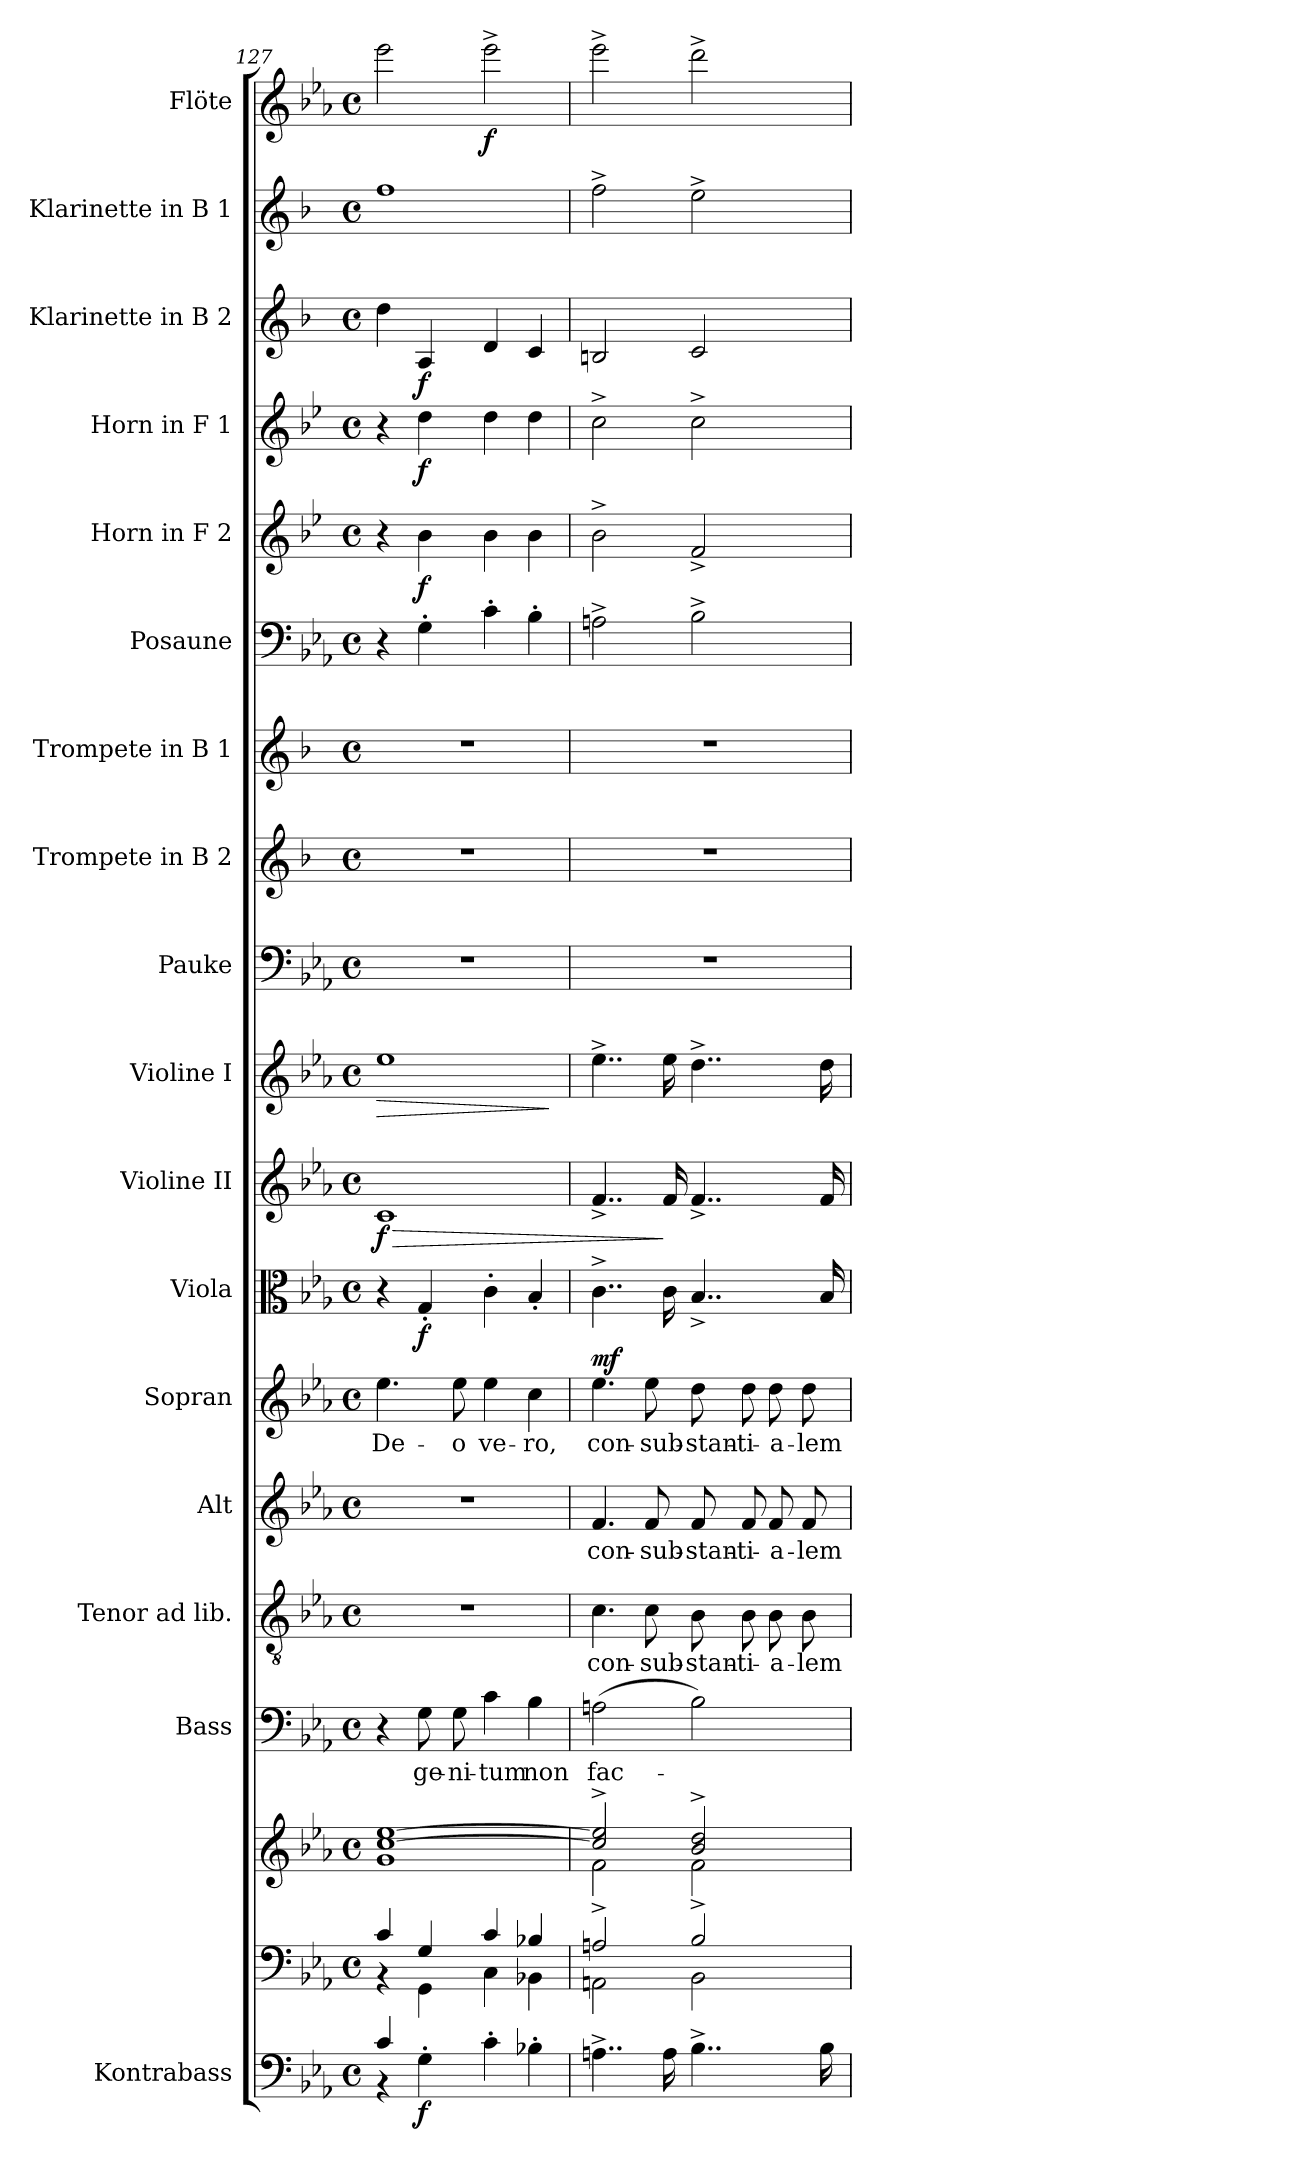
**kern	**dynam	**kern	**kern	**kern	**text	**kern	**text	**kern	**text	**kern	**text	**dynam	**kern	**dynam	**kern	**dynam	**kern	**dynam	**kern	**kern	**kern	**kern	**kern	**dynam	**kern	**dynam	**kern	**dynam	**kern	**kern	**dynam
*part18	*part18	*part17	*part17	*part16	*part16	*part15	*part15	*part14	*part14	*part13	*part13	*part13	*part12	*part12	*part11	*part11	*part10	*part10	*part9	*part8	*part7	*part6	*part5	*part5	*part4	*part4	*part3	*part3	*part2	*part1	*part1
*staff19	*staff19	*staff18	*staff17	*staff16	*staff16	*staff15	*staff15	*staff14	*staff14	*staff13	*staff13	*staff13	*staff12	*staff12	*staff11	*staff11	*staff10	*staff10	*staff9	*staff8	*staff7	*staff6	*staff5	*staff5	*staff4	*staff4	*staff3	*staff3	*staff2	*staff1	*staff1
*I"Kontrabass	*	*	*	*I"Bass	*	*I"Tenor ad lib.	*	*I"Alt	*	*I"Sopran	*	*	*I"Viola	*	*I"Violine II	*	*I"Violine I	*	*I"Pauke	*I"Trompete in B 2	*I"Trompete in B 1	*I"Posaune	*I"Horn in F 2	*	*I"Horn in F 1	*	*I"Klarinette in B 2	*	*I"Klarinette in B 1	*I"Flöte	*
*I'Kb.	*	*	*	*I'B	*	*I'T	*	*I'A	*	*I'S	*	*	*I'Vla.	*	*I'Vl. II	*	*I'Vl. I	*	*I'Pk.	*	*	*I'Pos.	*I'Hrn. 2	*	*I'Hrn. 1	*	*	*	*	*I'Fl.	*
*clefF4	*	*clefF4	*clefG2	*clefF4	*	*clefGv2	*	*clefG2	*	*clefG2	*	*	*clefC3	*	*clefG2	*	*clefG2	*	*clefF4	*clefG2	*clefG2	*clefF4	*clefG2	*	*clefG2	*	*clefG2	*	*clefG2	*clefG2	*
*ITrd7c12	*	*	*	*	*	*	*	*	*	*	*	*	*	*	*	*	*	*	*	*ITrd1c2	*ITrd1c2	*	*ITrd4c7	*	*ITrd4c7	*	*ITrd1c2	*	*ITrd1c2	*	*
*k[b-e-a-]	*	*k[b-e-a-]	*k[b-e-a-]	*k[b-e-a-]	*	*k[b-e-a-]	*	*k[b-e-a-]	*	*k[b-e-a-]	*	*	*k[b-e-a-]	*	*k[b-e-a-]	*	*k[b-e-a-]	*	*k[b-e-a-]	*k[b-e-a-]	*k[b-e-a-]	*k[b-e-a-]	*k[b-e-a-]	*	*k[b-e-a-]	*	*k[b-e-a-]	*	*k[b-e-a-]	*k[b-e-a-]	*
*E-:	*	*E-:	*E-:	*E-:	*	*E-:	*	*E-:	*	*E-:	*	*	*E-:	*	*E-:	*	*E-:	*	*E-:	*E-:	*E-:	*E-:	*E-:	*	*E-:	*	*E-:	*	*E-:	*E-:	*
*M4/4	*	*M4/4	*M4/4	*M4/4	*	*M4/4	*	*M4/4	*	*M4/4	*	*	*M4/4	*	*M4/4	*	*M4/4	*	*M4/4	*M4/4	*M4/4	*M4/4	*M4/4	*	*M4/4	*	*M4/4	*	*M4/4	*M4/4	*
*met(c)	*	*met(c)	*met(c)	*met(c)	*	*met(c)	*	*met(c)	*	*met(c)	*	*	*met(c)	*	*met(c)	*	*met(c)	*	*met(c)	*met(c)	*met(c)	*met(c)	*met(c)	*	*met(c)	*	*met(c)	*	*met(c)	*met(c)	*
=127	=127	=127	=127	=127	=127	=127	=127	=127	=127	=127	=127	=127	=127	=127	=127	=127	=127	=127	=127	=127	=127	=127	=127	=127	=127	=127	=127	=127	=127	=127	=127
*^	*	*^	*^	*	*	*	*	*	*	*	*	*	*	*	*	*	*	*	*	*	*	*	*	*	*	*	*	*	*	*	*
!	!	!	!	!	!	!	!	!	!	!	!	!	!	!LO:LY:b	!	!	!	!	!LO:HP:b	!	!LO:HP:b	!	!	!	!	!	!	!	!	!	!	!	!	!
!	!	!	!	!	!	!	!	!	!	!	!	!	!	!	!	!	!	!	!LO:DY:n=1:b	!	!	!	!	!	!	!	!	!	!	!	!	!	!	!
4C/	4rBB	.	4c/	4rBB	[>1cc [>1ee-	1g	4r	.	1r	.	1r	.	4.ee-\	De-	.	4r	.	1c	> f	1ee-	>	1r	1r	1r	4r	4r	.	4r	.	4cc\	.	1ee-	2eee-\	.
!	!	!LO:DY:b	!	!	!	!	!	!LO:LY:b	!	!	!	!	!	!	!	!	!LO:DY:b	!	!	!	!	!	!	!	!	!	!LO:DY:b	!	!LO:DY:b	!	!LO:DY:b	!	!	!
4GG'>\	2.ryy	f	4G/	4GG\	.	.	8G\	ge-	.	.	.	.	.	.	.	4G'</	f	.	.	.	.	.	.	.	4G'>\	4e-\	f	4g\	f	4G/	f	.	.	.
!	!	!	!	!	!	!	!	!LO:LY:b	!	!	!	!	!	!LO:LY:b	!	!	!	!	!	!	!	!	!	!	!	!	!	!	!	!	!	!	!	!
.	.	.	.	.	.	.	8G\	-ni-	.	.	.	.	8ee-\	-o	.	.	.	.	.	.	.	.	.	.	.	.	.	.	.	.	.	.	.	.
!	!	!	!	!	!	!	!	!LO:LY:b	!	!	!	!	!	!LO:LY:b	!	!	!	!	!	!	!	!	!	!	!	!	!	!	!	!	!	!	!	!LO:DY:b
4C'>\	.	.	4c/	4C\	.	.	4c\	-tum	.	.	.	.	4ee-\	ve-	.	4c'>\	.	.	.	.	.	.	.	.	4c'>\	4e-\	.	4g\	.	4c/	.	.	2eee-^>\	f
!	!	!	!	!	!	!	!	!LO:LY:b	!	!	!	!	!	!LO:LY:b	!	!	!	!	!	!	!	!	!	!	!	!	!	!	!	!	!	!	!	!
4BB-X'>\	.	.	4B-X/	4BB-X\	.	.	4B-\	non	.	.	.	.	4cc\	-ro,	.	4B-'</	.	.	.	.	.	.	.	.	4B-'>\	4e-\	.	4g\	.	4B-/	.	.	.	.
*v	*v	*	*	*	*	*	*	*	*	*	*	*	*	*	*	*	*	*	*	*	*	*	*	*	*	*	*	*	*	*	*	*	*	*
*	*	*v	*v	*	*	*	*	*	*	*	*	*	*	*	*	*	*	*	*	*	*	*	*	*	*	*	*	*	*	*	*	*	*
*	*	*	*v	*v	*	*	*	*	*	*	*	*	*	*	*	*	*	*	*	*	*	*	*	*	*	*	*	*	*	*	*	*
.	.	.	.	.	.	.	.	.	.	.	.	.	.	.	.	.	.	]	.	.	.	.	.	.	.	.	.	.	.	.	.
=128	=128	=128	=128	=128	=128	=128	=128	=128	=128	=128	=128	=128	=128	=128	=128	=128	=128	=128	=128	=128	=128	=128	=128	=128	=128	=128	=128	=128	=128	=128	=128
*	*	*^	*^	*	*	*	*	*	*	*	*	*	*	*	*	*	*	*	*	*	*	*	*	*	*	*	*	*	*	*	*
!	!	!	!	!	!	!	!LO:LY:b	!	!LO:LY:b	!	!LO:LY:b	!	!LO:LY:b	!LO:DY:a	!	!	!	!	!	!	!	!	!	!	!	!	!	!	!	!	!	!	!
4..AAn^>\	.	2An^>/	2AAn\	2cc/]^> 2ee-/]^>	2f\	(>2An\	fac-	4.c\	con-	4.f/	con-	4.ee-\	con-	mf	4..c^>\	.	4..f^</	.	4..ee-^>\	.	1r	1r	1r	2An^>\	2e-^>\	.	2f^>\	.	2An/	.	2ee-^>\	2eee-^>\	.
!	!	!	!	!	!	!	!	!	!LO:LY:b	!	!LO:LY:b	!	!LO:LY:b	!	!	!	!	!	!	!	!	!	!	!	!	!	!	!	!	!	!	!	!
.	.	.	.	.	.	.	.	8c\	-sub-	8f/	-sub-	8ee-\	-sub-	.	.	.	.	.	.	.	.	.	.	.	.	.	.	.	.	.	.	.	.
16AA\	.	.	.	.	.	.	.	.	.	.	.	.	.	.	16c\	.	16f/	]	16ee-\	.	.	.	.	.	.	.	.	.	.	.	.	.	.
!	!	!	!	!	!	!	!	!	!LO:LY:b	!	!LO:LY:b	!	!LO:LY:b	!	!	!	!	!	!	!	!	!	!	!	!	!	!	!	!	!	!	!	!
4..BB-^>\	.	2B-^>/	2BB-\	2b-/^> 2dd/^>	2f\	2B-\)	.	8B-\	-stan-	8f/	-stan-	8dd\	-stan-	.	4..B-^</	.	4..f^</	.	4..dd^>\	.	.	.	.	2B-^>\	2B-^</	.	2f^>\	.	2B-/	.	2dd^>\	2ddd^>\	.
!	!	!	!	!	!	!	!	!	!LO:LY:b	!	!LO:LY:b	!	!LO:LY:b	!	!	!	!	!	!	!	!	!	!	!	!	!	!	!	!	!	!	!	!
.	.	.	.	.	.	.	.	8B-\	-ti-	8f/	-ti-	8dd\	-ti-	.	.	.	.	.	.	.	.	.	.	.	.	.	.	.	.	.	.	.	.
!	!	!	!	!	!	!	!	!	!LO:LY:b	!	!LO:LY:b	!	!LO:LY:b	!	!	!	!	!	!	!	!	!	!	!	!	!	!	!	!	!	!	!	!
.	.	.	.	.	.	.	.	8B-\	-a-	8f/	-a-	8dd\	-a-	.	.	.	.	.	.	.	.	.	.	.	.	.	.	.	.	.	.	.	.
!	!	!	!	!	!	!	!	!	!LO:LY:b	!	!LO:LY:b	!	!LO:LY:b	!	!	!	!	!	!	!	!	!	!	!	!	!	!	!	!	!	!	!	!
.	.	.	.	.	.	.	.	8B-\	-lem	8f/	-lem	8dd\	-lem	.	.	.	.	.	.	.	.	.	.	.	.	.	.	.	.	.	.	.	.
16BB-\	.	.	.	.	.	.	.	.	.	.	.	.	.	.	16B-/	.	16f/	.	16dd\	.	.	.	.	.	.	.	.	.	.	.	.	.	.
*	*	*v	*v	*	*	*	*	*	*	*	*	*	*	*	*	*	*	*	*	*	*	*	*	*	*	*	*	*	*	*	*	*	*
*	*	*	*v	*v	*	*	*	*	*	*	*	*	*	*	*	*	*	*	*	*	*	*	*	*	*	*	*	*	*	*	*	*
=	=	=	=	=	=	=	=	=	=	=	=	=	=	=	=	=	=	=	=	=	=	=	=	=	=	=	=	=	=	=	=
*-	*-	*-	*-	*-	*-	*-	*-	*-	*-	*-	*-	*-	*-	*-	*-	*-	*-	*-	*-	*-	*-	*-	*-	*-	*-	*-	*-	*-	*-	*-	*-
